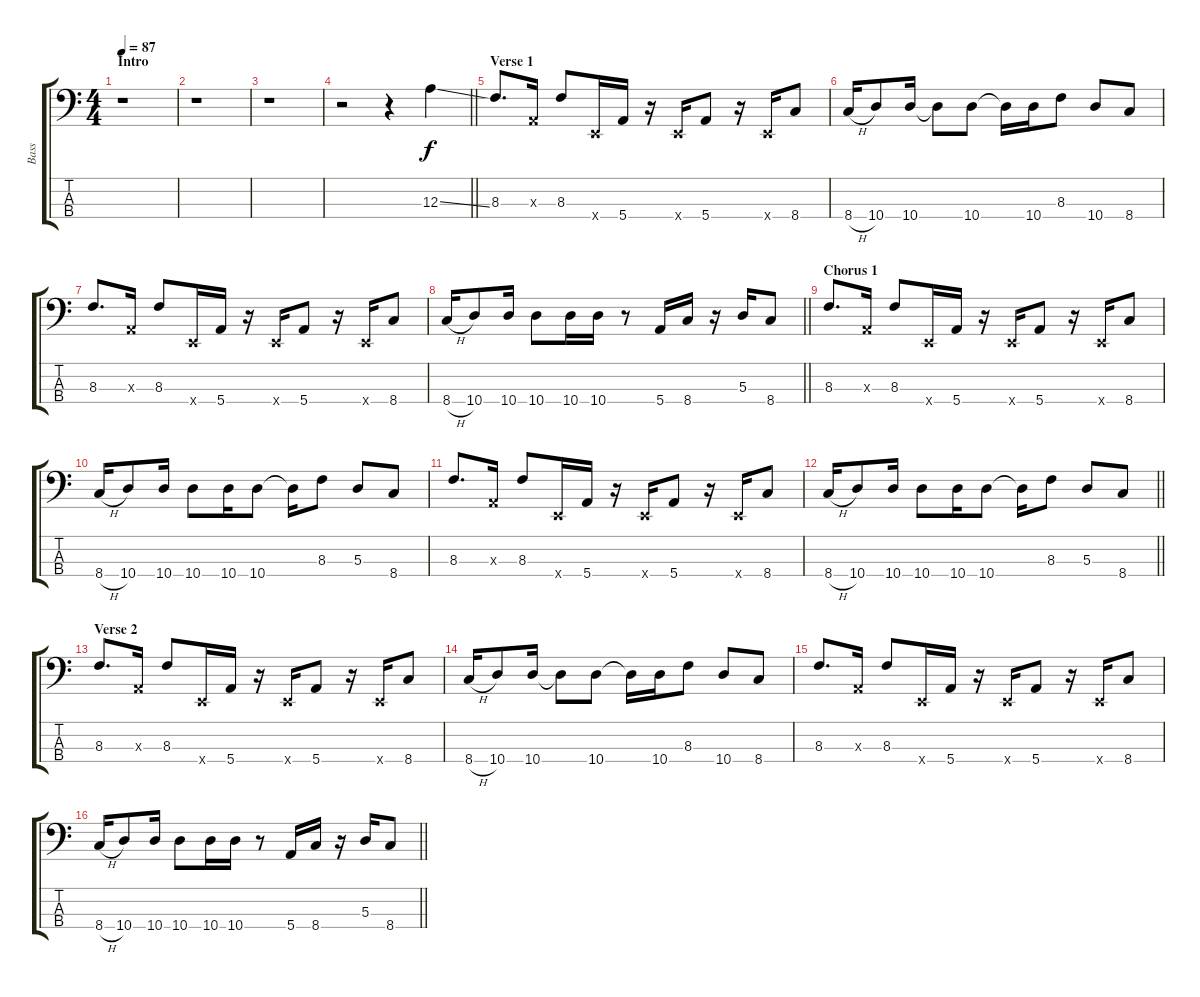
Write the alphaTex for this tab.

\track ("Bass" "Bass") {instrument electricbassfinger}
\staff {score tabs}
\tuning (G2 D2 A1 E1) {hide}
\ts (4 4)
\section ("" "Intro")
\tempo 87
\clef f4
\ks c
r.1{dy f instrument electricbassfinger} |
r.1 |
r.1 |
\barLineRight lightlight
r.2 r.4 12.3{ss}.4 |
\section ("" "Verse 1")
8.3.8{d} 0.3{x}.16 8.3.8 0.4{x}.16 5.4.16 r.16 0.4{x}.16 5.4.8 r.16 0.4{x}.16 8.4.8 |
8.4{h}.16 10.4.8 10.4.16 10.4{t}.8 10.4.8 10.4{t}.16 10.4.16 8.3.8 10.4.8 8.4.8 |
8.3.8{d} 0.3{x}.16 8.3.8 0.4{x}.16 5.4.16 r.16 0.4{x}.16 5.4.8 r.16 0.4{x}.16 8.4.8 |
\barLineRight lightlight
8.4{h}.16 10.4.8 10.4.16 10.4.8 10.4.16 10.4.16 r.8 5.4.16 8.4.16 r.16 5.3.16 8.4.8 |
\section ("" "Chorus 1")
8.3.8{d} 0.3{x}.16 8.3.8 0.4{x}.16 5.4.16 r.16 0.4{x}.16 5.4.8 r.16 0.4{x}.16 8.4.8 |
8.4{h}.16 10.4.8 10.4.16 10.4.8 10.4.16 10.4.8 10.4{t}.16 8.3.8 5.3.8 8.4.8 |
8.3.8{d} 0.3{x}.16 8.3.8 0.4{x}.16 5.4.16 r.16 0.4{x}.16 5.4.8 r.16 0.4{x}.16 8.4.8 |
\barLineRight lightlight
8.4{h}.16 10.4.8 10.4.16 10.4.8 10.4.16 10.4.8 10.4{t}.16 8.3.8 5.3.8 8.4.8 |
\section ("" "Verse 2")
8.3.8{d} 0.3{x}.16 8.3.8 0.4{x}.16 5.4.16 r.16 0.4{x}.16 5.4.8 r.16 0.4{x}.16 8.4.8 |
8.4{h}.16 10.4.8 10.4.16 10.4{t}.8 10.4.8 10.4{t}.16 10.4.16 8.3.8 10.4.8 8.4.8 |
8.3.8{d} 0.3{x}.16 8.3.8 0.4{x}.16 5.4.16 r.16 0.4{x}.16 5.4.8 r.16 0.4{x}.16 8.4.8 |
\barLineRight lightlight
8.4{h}.16 10.4.8 10.4.16 10.4.8 10.4.16 10.4.16 r.8 5.4.16 8.4.16 r.16 5.3.16 8.4.8
